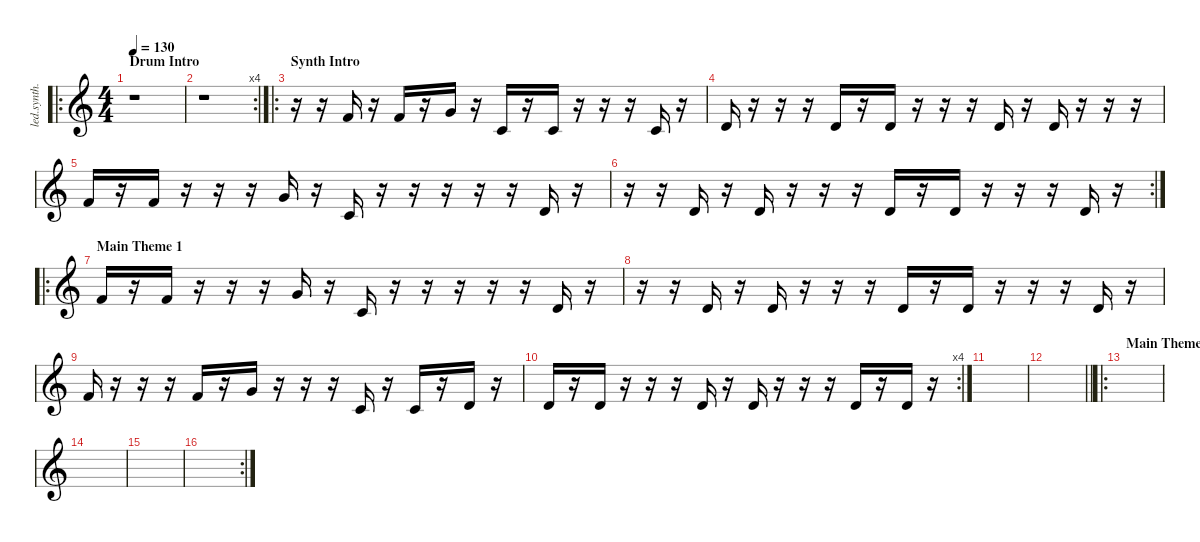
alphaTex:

\defaultSystemsLayout 4
\hideDynamics
\bracketExtendMode nobrackets
\otherSystemsTrackNameOrientation horizontal
\track ("Synth 1-RH-a-hid" "led.synth.") {defaultSystemsLayout 4 instrument lead8bassandlead}
\staff {score}
\tuning (E4 B3 G3 D3 A2 E2 B1)
\ro
\ts (4 4)
\beaming (8 2 2 2 2)
\section ("" "Drum Intro")
\tempo 130
\clef g2
\ks c
r.1{dy f instrument lead8bassandlead} |
\rc 4
r.1 |
\ro
\section ("" "Synth Intro")
r.16 r.16 1.1.16 r.16 1.1.16 r.16 3.1.16 r.16 1.2.16 r.16 1.2.16 r.16 r.16 r.16 1.2.16 r.16 |
3.2.16 r.16 r.16 r.16 3.2.16 r.16 3.2.16 r.16 r.16 r.16 3.2.16 r.16 3.2.16 r.16 r.16 r.16 |
1.1.16 r.16 1.1.16 r.16 r.16 r.16 3.1.16 r.16 1.2.16 r.16 r.16 r.16 r.16 r.16 3.2.16 r.16 |
\rc 2
r.16 r.16 3.2.16 r.16 3.2.16 r.16 r.16 r.16 3.2.16 r.16 3.2.16 r.16 r.16 r.16 3.2.16 r.16 |
\ro
\section ("" "Main Theme 1")
1.1.16 r.16 1.1.16 r.16 r.16 r.16 3.1.16 r.16 1.2.16 r.16 r.16 r.16 r.16 r.16 3.2.16 r.16 |
r.16 r.16 3.2.16 r.16 3.2.16 r.16 r.16 r.16 3.2.16 r.16 3.2.16 r.16 r.16 r.16 3.2.16 r.16 |
1.1.16 r.16 r.16 r.16 1.1.16 r.16 3.1.16 r.16 r.16 r.16 1.2.16 r.16 1.2.16 r.16 3.2.16 r.16 |
\rc 4
3.2.16 r.16 3.2.16 r.16 r.16 r.16 3.2.16 r.16 3.2.16 r.16 r.16 r.16 3.2.16 r.16 3.2.16 r.16 |
|
\barLineRight lightlight
|
\ro
\section ("" "Main Theme 2")
|
|
|
\rc 2
